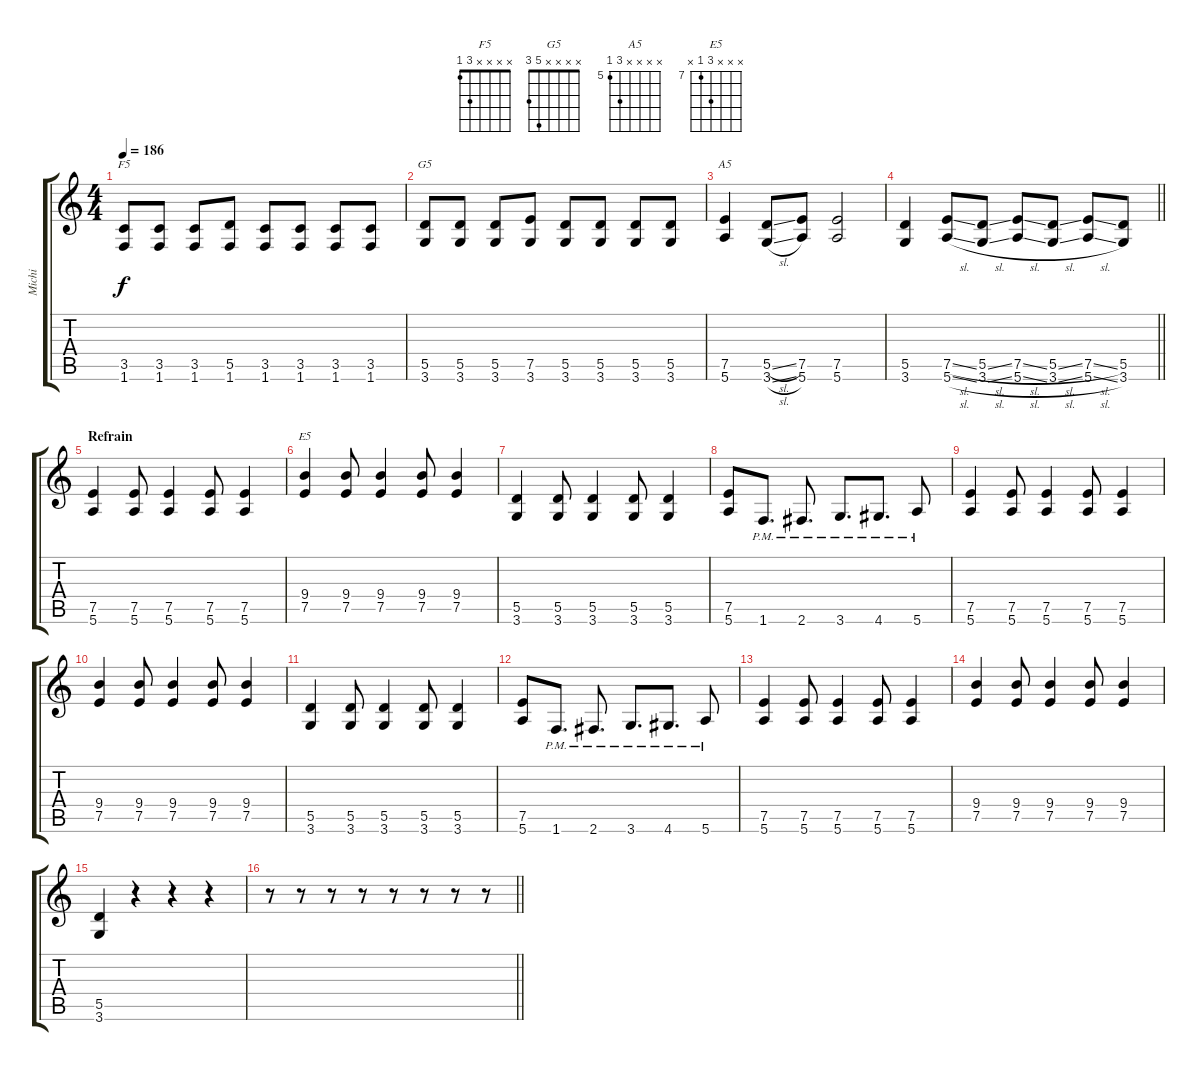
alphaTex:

\track ("Michi" "Michi") {instrument distortionguitar}
\staff {score tabs}
\tuning (E4 B3 G3 D3 A2 E2) {hide}
\chord ("F5" x x x x 3 1)
\chord ("G5" x x x x 5 3)
\chord ("A5" x x x x 7 5) {firstfret 5}
\chord ("E5" x x x 9 7 x) {firstfret 7}
\ts (4 4)
\tempo 186
\clef g2
\ks c
(3.5 1.6).8{ch "F5" dy f} (3.5 1.6).8 (3.5 1.6).8 (5.5 1.6).8 (3.5 1.6).8 (3.5 1.6).8 (3.5 1.6).8 (3.5 1.6).8 |
(5.5 3.6).8{ch "G5"} (5.5 3.6).8 (5.5 3.6).8 (7.5 3.6).8 (5.5 3.6).8 (5.5 3.6).8 (5.5 3.6).8 (5.5 3.6).8 |
(7.5 5.6).4{ch "A5"} (5.5{sl} 3.6{sl}).8 (7.5 5.6).8 (7.5 5.6).2 |
\barLineRight lightlight
(5.5 3.6).4 (7.5{sl} 5.6{sl}).8 (5.5{sl} 3.6{sl}).8 (7.5{sl} 5.6{sl}).8 (5.5{sl} 3.6{sl}).8 (7.5{sl} 5.6{sl}).8 (5.5 3.6).8 |
\section ("" "Refrain")
(7.5 5.6).4 (7.5 5.6).8 (7.5 5.6).4 (7.5 5.6).8 (7.5 5.6).4 |
(9.4 7.5).4{ch "E5"} (9.4 7.5).8 (9.4 7.5).4 (9.4 7.5).8 (9.4 7.5).4 |
(5.5 3.6).4 (5.5 3.6).8 (5.5 3.6).4 (5.5 3.6).8 (5.5 3.6).4 |
(7.5 5.6).8 1.6{pm}.8{d} 2.6{pm}.8{d} 3.6{pm}.8{d} 4.6{pm}.8{d} 5.6{pm}.8 |
(7.5 5.6).4 (7.5 5.6).8 (7.5 5.6).4 (7.5 5.6).8 (7.5 5.6).4 |
(9.4 7.5).4 (9.4 7.5).8 (9.4 7.5).4 (9.4 7.5).8 (9.4 7.5).4 |
(5.5 3.6).4 (5.5 3.6).8 (5.5 3.6).4 (5.5 3.6).8 (5.5 3.6).4 |
(7.5 5.6).8 1.6{pm}.8{d} 2.6{pm}.8{d} 3.6{pm}.8{d} 4.6{pm}.8{d} 5.6{pm}.8 |
(7.5 5.6).4 (7.5 5.6).8 (7.5 5.6).4 (7.5 5.6).8 (7.5 5.6).4 |
(9.4 7.5).4 (9.4 7.5).8 (9.4 7.5).4 (9.4 7.5).8 (9.4 7.5).4 |
(5.5 3.6).4 r.4 r.4 r.4 |
\barLineRight lightlight
r.8 r.8 r.8 r.8 r.8 r.8 r.8 r.8
